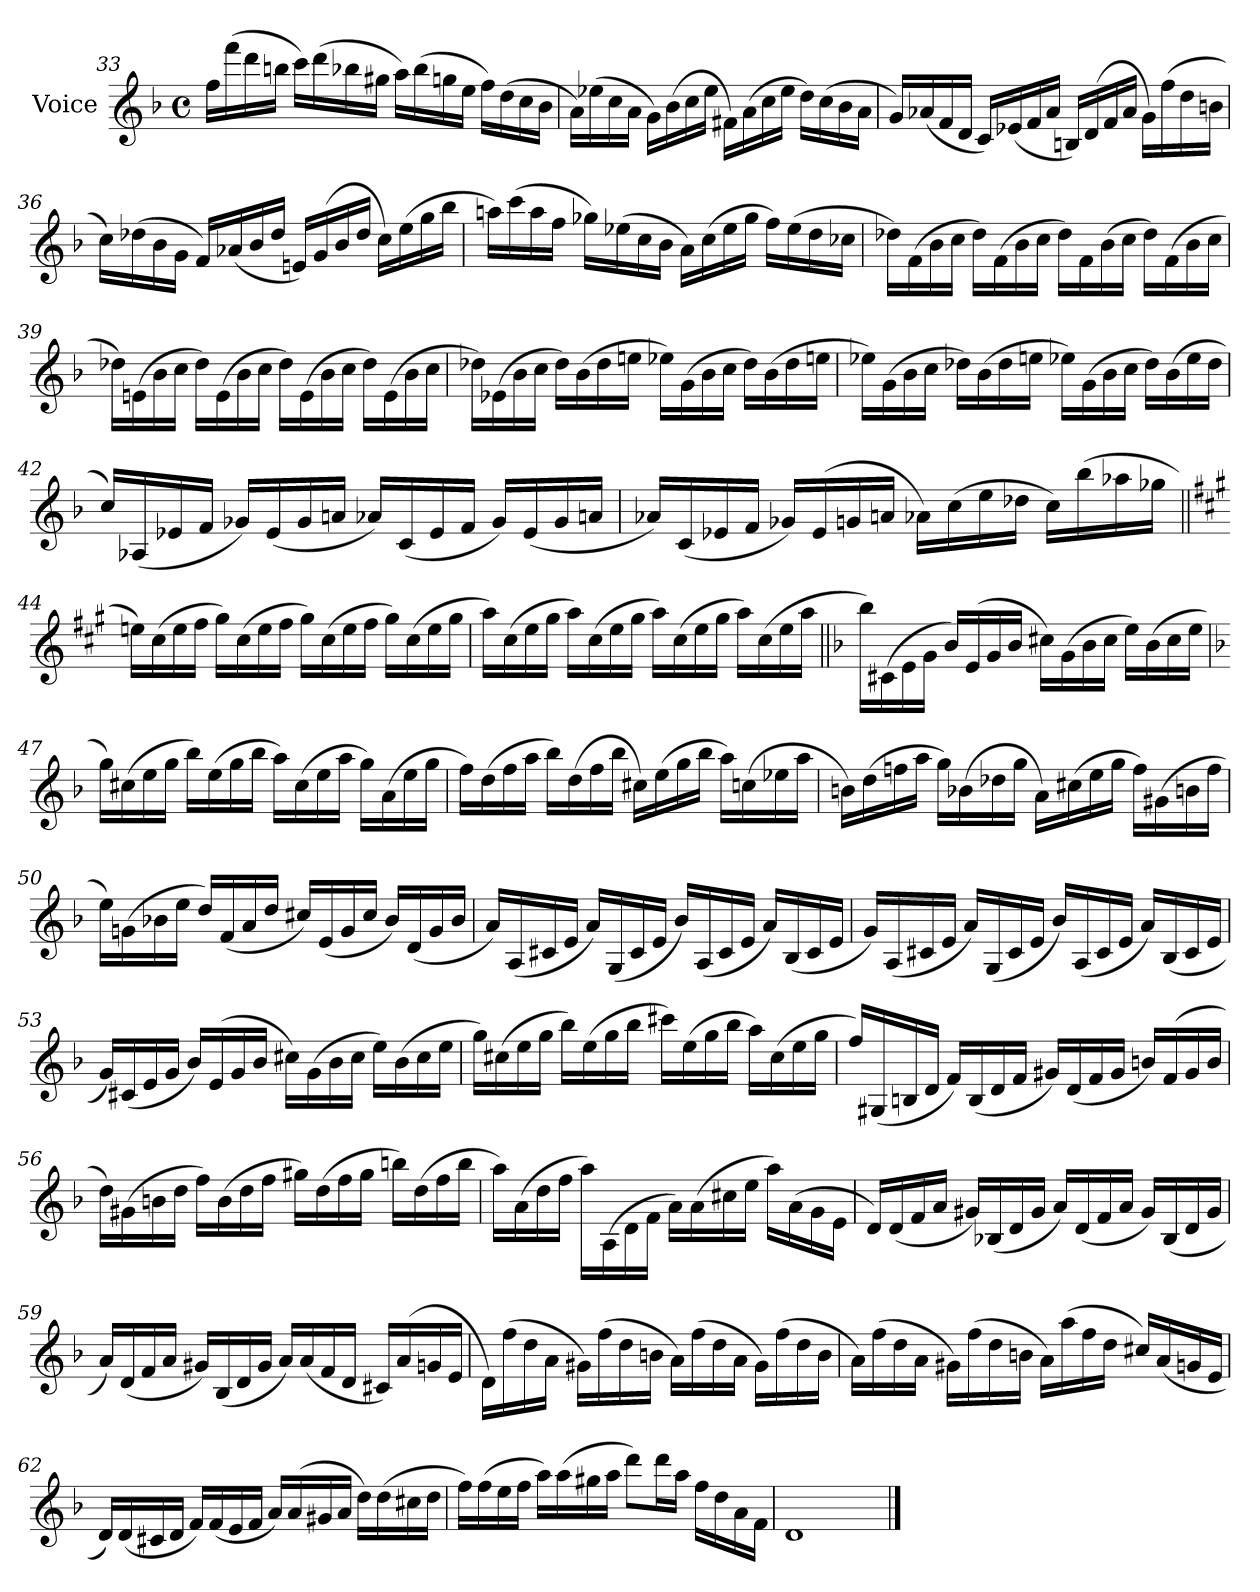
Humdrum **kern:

**kern
*part1
*staff1
*I"Voice
*I'V
!!LO:LB:g=z
*clefG2
*k[b-]
*M4/4
*met(c)
=33
16ff\LL
(>16fff\
16ddd\
16bbn\JJ
16ccc\LL)
(>16ddd\
16bb-X\
16gg#X\JJ
16aa\LL)
(>16bb-\
16ggn\
16ee\JJ
16ff\LL)
(>16dd\
16cc\
16b-\JJ
=34
16a\LL)
(>16ee-X\
16cc\
16a\JJ
16g\LL)
(>16b-\
16cc\
16ee-\JJ
16f#X\LL)
(>16a\
16cc\
16ee-\JJ
16dd\LL)
(>16cc\
16b-\
16a\JJ
!!LO:LB:g=z
=35
16g/LL)
(<16a-X/
16f/
16d/JJ
16c/LL)
(<16e-X/
16f/
16a-/JJ
16Bn/LL)
(>16d/
16f/
16a-/JJ
16g\LL)
(>16ff\
16dd\
16bn\JJ
=36
16cc\LL)
(>16dd-X\
16b-\
16g\JJ
16f/LL)
(<16a-X/
16b-/
16dd-/JJ
16en/LL)
(>16g/
16b-/
16dd-/JJ
16cc\LL)
(>16ee\
16gg\
16bb-\JJ
!!LO:LB:g=z
=37
16aan\LL)
(>16ccc\
16aa\
16ff\JJ
16gg-X\LL)
(>16ee-X\
16cc\
16b-\JJ
16a\LL)
(>16cc\
16ee-\
16gg-\JJ
16ff\LL)
(>16ee-\
16dd\
16cc-X\JJ
=38
16dd-X\LL)
(>16f\
16b-\
16cc\JJ
16dd-\LL)
(>16f\
16b-\
16cc\JJ
16dd-\LL)
16f\
(>16b-\
16cc\JJ
16dd-\LL)
(>16f\
16b-\
16cc\JJ
=39
16dd-X\LL)
(>16en\
16b-\
16cc\JJ
16dd-\LL)
(>16e\
16b-\
16cc\JJ
16dd-\LL)
(>16e\
16b-\
16cc\JJ
16dd-\LL)
(>16e\
16b-\
16cc\JJ
!!LO:LB:g=z
=40
16dd-X\LL)
(>16e-X\
16b-\
16cc\JJ
16dd-\LL)
(>16b-\
16dd-\
16een\JJ
16ee-X\LL)
(>16g\
16b-\
16cc\JJ
16dd-\LL)
(>16b-\
16dd-\
16een\JJ
=41
16ee-X\LL)
(>16g\
16b-\
16cc\JJ
16dd-X\LL)
(>16b-\
16dd-\
16een\JJ
16ee-X\LL)
(>16g\
16b-\
16cc\JJ
16dd-\LL)
(>16b-\
16ee-\
16dd-\JJ
=42
16cc/LL)
(<16A-X/
16e-X/
16f/JJ
16g-X/LL)
(<16e-/
16g-/
16an/JJ
16a-X/LL)
(<16c/
16e-/
16f/JJ
16g-/LL)
(<16e-/
16g-/
16an/JJ
!!LO:LB:g=z
=43
16a-X/LL)
(<16c/
16e-X/
16f/JJ
16g-X/LL)
(>16e-/
16gn/
16an/JJ
16a-X\LL)
(>16cc\
16ee\
16dd-X\JJ
16cc\LL)
(>16bb-\
16aa-X\
16gg-X\JJ
=44||
*k[f#c#g#]
16een\LL)
(>16cc#\
16ee\
16ff#\JJ
16gg#\LL)
(>16cc#\
16ee\
16ff#\JJ
16gg#\LL)
(>16cc#\
16ee\
16ff#\JJ
16gg#\LL)
(>16cc#\
16ee\
16gg#\JJ
!!LO:LB:g=z
=45
16aa\LL)
(>16cc#\
16ee\
16gg#\JJ
16aa\LL)
(>16cc#\
16ee\
16gg#\JJ
16aa\LL)
(>16cc#\
16ee\
16gg#\JJ
16aa\LL)
(>16cc#\
16ee\
16aa\JJ
=46||
*k[b-]
16bb-\LL)
(>16c#X\
16e\
16g\JJ
16b-/LL)
(>16e/
16g/
16b-/JJ
16cc#X\LL)
(>16g\
16b-\
16cc#\JJ
16ee\LL)
(>16b-\
16cc#\
16ee\JJ
!!LO:LB:g=z
=47
*k[b-]
16gg\LL)
(>16cc#X\
16ee\
16gg\JJ
16bb-\LL)
(>16ee\
16gg\
16bb-\JJ
16aa\LL)
(>16cc#\
16ee\
16aa\JJ
16gg\LL)
(>16a\
16ee\
16gg\JJ
=48
16ff\LL)
(>16dd\
16ff\
16aa\JJ
16bb-\LL)
(>16dd\
16ff\
16bb-\JJ
16cc#X\LL)
(>16ee\
16gg\
16bb-\JJ
16aa\LL)
(>16ccn\
16ee-X\
16aa\JJ
=49
16bn\LL)
(>16dd\
16ffn\
16aa\JJ
16gg\LL)
(>16b-X\
16dd-X\
16gg\JJ
16a\LL)
(>16cc#X\
16ee\
16gg\JJ
16ff\LL)
(>16g#X\
16bn\
16ff\JJ
!!LO:LB:g=z
=50
16ee\LL)
(>16gn\
16b-X\
16ee\JJ
16dd/LL)
(<16f/
16a/
16dd/JJ
16cc#X/LL)
(<16e/
16g/
16cc#/JJ
16b-/LL)
(<16d/
16g/
16b-/JJ
=51
16a/LL)
(<16A/
16c#X/
16e/JJ
16a/LL)
(<16G/
16c#/
16e/JJ
16b-/LL)
(<16A/
16c#/
16e/JJ
16a/LL)
(<16B-/
16c#/
16e/JJ
!!LO:PB:g=z
=52
16g/LL)
(<16A/
16c#X/
16e/JJ
16a/LL)
(<16G/
16c#/
16e/JJ
16b-/LL)
(<16A/
16c#/
16e/JJ
16a/LL)
(<16B-/
16c#/
16e/JJ
=53
16g/LL)
(<16c#X/
16e/
16g/JJ
16b-/LL)
(>16e/
16g/
16b-/JJ
16cc#X\LL)
(>16g\
16b-\
16cc#\JJ
16ee\LL)
(>16b-\
16cc#\
16ee\JJ
!!LO:LB:g=z
=54
16gg\LL)
(>16cc#X\
16ee\
16gg\JJ
16bb-\LL)
(>16ee\
16gg\
16bb-\JJ
16ccc#X\LL)
(>16ee\
16gg\
16bb-\JJ
16aa\LL)
(>16cc#\
16ee\
16gg\JJ
=55
16ff/LL)
(<16G#X/
16Bn/
16d/JJ
16f/LL)
(<16B/
16d/
16f/JJ
16g#X/LL)
(<16d/
16f/
16g#/JJ
16bn/LL)
(>16f/
16g#/
16b/JJ
!!LO:LB:g=z
=56
16dd\LL)
(>16g#X\
16bn\
16dd\JJ
16ff\LL)
(>16b\
16dd\
16ff\JJ
16gg#X\LL)
(>16dd\
16ff\
16gg#\JJ
16bbn\LL)
(>16dd\
16ff\
16bb\JJ
=57
16aa\LL)
(>16a\
16dd\
16ff\JJ
16aa\LL)
(>16A\
16d\
16f\JJ
16a\LL)
(>16a\
16cc#X\
16ee\JJ
16aa\LL)
(>16a\
16g\
16e\JJ
=58
16d/LL)
(<16d/
16f/
16a/JJ
16g#X/LL)
(<16B-X/
16d/
16g#/JJ
16a/LL)
(<16d/
16f/
16a/JJ
16g#/LL)
(<16B-/
16d/
16g#/JJ
!!LO:LB:g=z
=59
16a/LL)
(<16d/
16f/
16a/JJ
16g#X/LL)
(<16B-/
16d/
16g#/JJ
16a/LL)
(<16a/
16f/
16d/JJ
16c#X/LL)
(<16a/
16gn/
16e/JJ
=60
16d\LL)
(>16ff\
16dd\
16a\JJ
16g#X\LL)
(>16ff\
16dd\
16bn\JJ
16a\LL)
(>16ff\
16dd\
16a\JJ
16g#\LL)
(>16ff\
16dd\
16b\JJ
=61
16a\LL)
(>16ff\
16dd\
16a\JJ
16g#X\LL)
(>16ff\
16dd\
16bn\JJ
16a\LL)
(>16aa\
16ff\
16dd\JJ
16cc#X/LL)
(<16a/
16gn/
16e/JJ
!!LO:LB:g=z
=62
16d/LL)
(<16d/
16c#X/
16d/JJ
16f/LL)
(<16f/
16e/
16f/JJ
16a/LL)
(>16a/
16g#X/
16a/JJ
16dd\LL)
(>16dd\
16cc#X\
16dd\JJ
=63
16ff\LL)
(>16ff\
16ee\
16ff\JJ
16aa\LL)
(>16aa\
16gg#X\
16aa\JJ
8ddd\L)
16ddd\L
16aa\JJ
16ff\LL
16dd\
16a\
16f\JJ
=64
1d
==
*-
